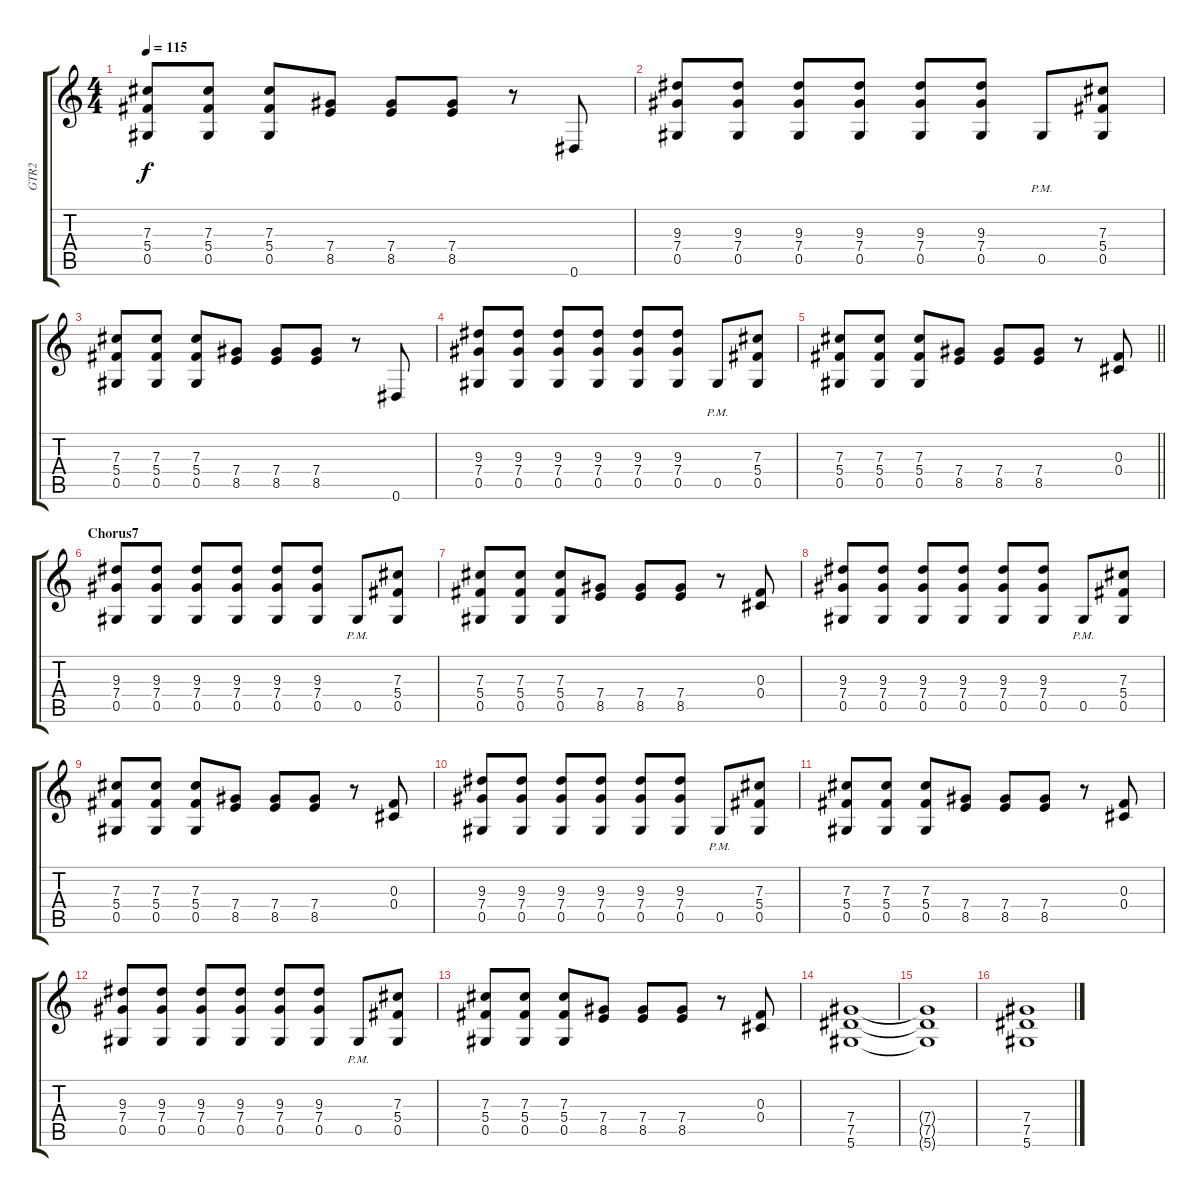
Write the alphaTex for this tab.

\track ("GTR2" "GTR2") {instrument distortionguitar}
\staff {score tabs}
\tuning (Eb4 Bb3 Gb3 Db3 Ab2 Eb2) {hide}
\ts (4 4)
\tempo 115
\clef g2
\ks c
(7.3 5.4 0.5).8{dy f} (7.3 5.4 0.5).8 (7.3 5.4 0.5).8 (7.4 8.5).8 (7.4 8.5).8 (7.4 8.5).8 r.8 0.6.8 |
(9.3 7.4 0.5).8 (9.3 7.4 0.5).8 (9.3 7.4 0.5).8 (9.3 7.4 0.5).8 (9.3 7.4 0.5).8 (9.3 7.4 0.5).8 0.5{pm}.8 (7.3 5.4 0.5).8 |
(7.3 5.4 0.5).8 (7.3 5.4 0.5).8 (7.3 5.4 0.5).8 (7.4 8.5).8 (7.4 8.5).8 (7.4 8.5).8 r.8 0.6.8 |
(9.3 7.4 0.5).8 (9.3 7.4 0.5).8 (9.3 7.4 0.5).8 (9.3 7.4 0.5).8 (9.3 7.4 0.5).8 (9.3 7.4 0.5).8 0.5{pm}.8 (7.3 5.4 0.5).8 |
\barLineRight lightlight
(7.3 5.4 0.5).8 (7.3 5.4 0.5).8 (7.3 5.4 0.5).8 (7.4 8.5).8 (7.4 8.5).8 (7.4 8.5).8 r.8 (0.3 0.4).8 |
\section ("" "Chorus7")
(9.3 7.4 0.5).8 (9.3 7.4 0.5).8 (9.3 7.4 0.5).8 (9.3 7.4 0.5).8 (9.3 7.4 0.5).8 (9.3 7.4 0.5).8 0.5{pm}.8 (7.3 5.4 0.5).8 |
(7.3 5.4 0.5).8 (7.3 5.4 0.5).8 (7.3 5.4 0.5).8 (7.4 8.5).8 (7.4 8.5).8 (7.4 8.5).8 r.8 (0.3 0.4).8 |
(9.3 7.4 0.5).8 (9.3 7.4 0.5).8 (9.3 7.4 0.5).8 (9.3 7.4 0.5).8 (9.3 7.4 0.5).8 (9.3 7.4 0.5).8 0.5{pm}.8 (7.3 5.4 0.5).8 |
(7.3 5.4 0.5).8 (7.3 5.4 0.5).8 (7.3 5.4 0.5).8 (7.4 8.5).8 (7.4 8.5).8 (7.4 8.5).8 r.8 (0.3 0.4).8 |
(9.3 7.4 0.5).8 (9.3 7.4 0.5).8 (9.3 7.4 0.5).8 (9.3 7.4 0.5).8 (9.3 7.4 0.5).8 (9.3 7.4 0.5).8 0.5{pm}.8 (7.3 5.4 0.5).8 |
(7.3 5.4 0.5).8 (7.3 5.4 0.5).8 (7.3 5.4 0.5).8 (7.4 8.5).8 (7.4 8.5).8 (7.4 8.5).8 r.8 (0.3 0.4).8 |
(9.3 7.4 0.5).8 (9.3 7.4 0.5).8 (9.3 7.4 0.5).8 (9.3 7.4 0.5).8 (9.3 7.4 0.5).8 (9.3 7.4 0.5).8 0.5{pm}.8 (7.3 5.4 0.5).8 |
(7.3 5.4 0.5).8 (7.3 5.4 0.5).8 (7.3 5.4 0.5).8 (7.4 8.5).8 (7.4 8.5).8 (7.4 8.5).8 r.8 (0.3 0.4).8 |
(7.4 7.5 5.6).1{volume 0} |
(7.4{t} 7.5{t} 5.6{t}).1 |
(7.4 7.5 5.6).1
